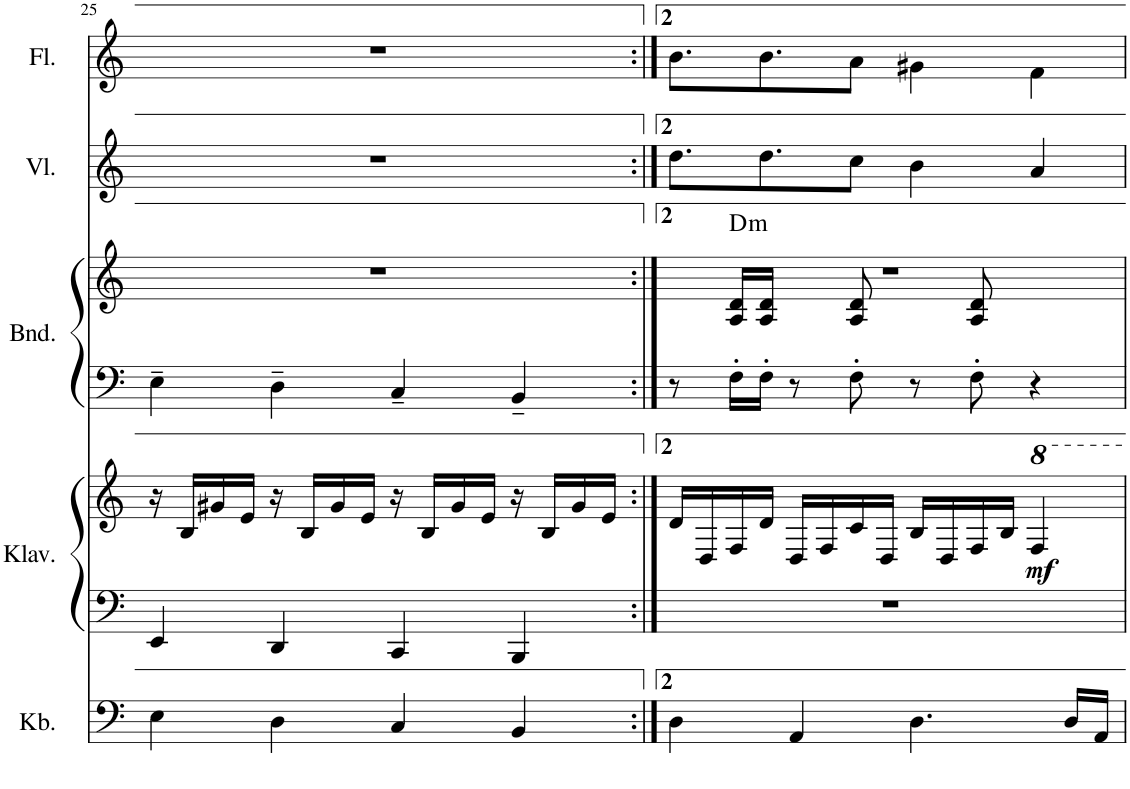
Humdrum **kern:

**kern	**kern	**kern	**dynam	**kern	**kern	**harte	**kern	**kern
*part5	*part4	*part4	*part4	*part3	*part3	*part3	*part2	*part1
*staff7	*staff6	*staff5	*staff5/6	*staff4	*staff3	*	*staff2	*staff1
*I"Kontrabass	*I"Klavier	*	*	*I"Bandoneon	*	*	*I"Violine	*I"Floete
*I'Kb.	*I'Klav.	*	*	*I'Bnd.	*	*	*I'Vl.	*I'Fl.
!!LO:PB:g=z
*clefF4	*clefF4	*clefG2	*	*clefF4	*clefG2	*	*clefG2	*clefG2
*Trd7c12	*	*	*	*	*	*	*	*
*k[]	*k[]	*k[]	*	*k[]	*k[]	*	*k[]	*k[]
*M4/4	*M4/4	*M4/4	*	*M4/4	*M4/4	*	*M4/4	*M4/4
=25	=25	=25	=25	=25	=25	=25	=25	=25
4E\	4EE/	16r	.	4E~\	1r	.	1r	1r
.	.	16B/LL	.	.	.	.	.	.
.	.	16g#X/	.	.	.	.	.	.
.	.	16e/JJ	.	.	.	.	.	.
4D\	4DD/	16r	.	4D~\	.	.	.	.
.	.	16B/LL	.	.	.	.	.	.
.	.	16g#/	.	.	.	.	.	.
.	.	16e/JJ	.	.	.	.	.	.
4C/	4CC/	16r	.	4C~/	.	.	.	.
.	.	16B/LL	.	.	.	.	.	.
.	.	16g#/	.	.	.	.	.	.
.	.	16e/JJ	.	.	.	.	.	.
4BB/	4BBB/	16r	.	4BB~/	.	.	.	.
.	.	16B/LL	.	.	.	.	.	.
.	.	16g#/	.	.	.	.	.	.
.	.	16e/JJ	.	.	.	.	.	.
=26:|!	=26:|!	=26:|!	=26:|!	=26:|!	=26:|!	=26:|!	=26:|!	=26:|!
*	*	*	*	*	*^	*	*	*
4D\	1r	16d/LL	.	8r	1r	8ryy	.	8.dd\L	8.b\L
.	.	16D/	.	.	.	.	.	.	.
!	!	!	!	!	!	!	!LO:H:kt=m	!	!
.	.	16F/	.	16F'\LL	.	1..ryy	D:min	.	.
.	.	16d/JJ	.	16F'\JJ	.	.	.	8.dd\	8.b\
4AA/	.	16D/LL	.	8r	.	.	.	.	.
.	.	16F/	.	.	.	.	.	.	.
.	.	16c/	.	8F'\	.	.	.	8cc\J	8a\J
.	.	16D/JJ	.	.	.	.	.	.	.
4.D\	.	16B/LL	.	8r	.	.	.	4b\	4g#X\
.	.	16D/	.	.	.	.	.	.	.
.	.	16F/	.	8F'\	.	.	.	.	.
.	.	16B/JJ	.	.	.	.	.	.	.
!	!	!	!LO:DY:b	!	!	!	!	!	!
.	.	4f/	mf	4r	.	.	.	4a/	4f\
16D/LL	.	.	.	.	.	.	.	.	.
16AA/JJ	.	.	.	.	.	.	.	.	.
2..ryy	2..ryy	2..ryy	.	2..ryy	16A/ 16d/LL	.	.	2..ryy	2..ryy
.	.	.	.	.	16A/ 16d/JJ	.	.	.	.
.	.	.	.	.	8ryy	.	.	.	.
.	.	.	.	.	8A/ 8d/	.	.	.	.
.	.	.	.	.	8ryy	.	.	.	.
.	.	.	.	.	8A/ 8d/	.	.	.	.
.	.	.	.	.	4ryy	.	.	.	.
*	*	*	*	*	*v	*v	*	*	*
=	=	=	=	=	=	=	=	=
*-	*-	*-	*-	*-	*-	*-	*-	*-
